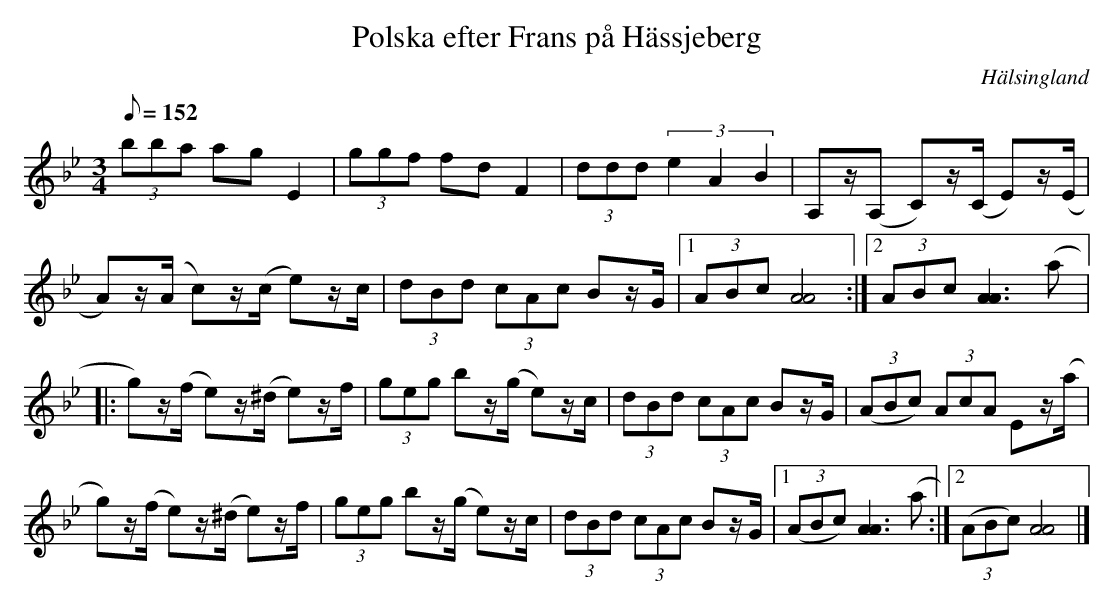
X:1
T:Polska efter Frans på Hässjeberg
O:Hälsingland
M:3/4
L:1/8
Q:152
K:Bb
(3bb-a a-g E2|(3gg-f f-d F2|(3ddd (3e2A2B2|
A,z/(A, C)z/(C/ E)z/(E/|A)z/(A/ c)z/(c/ e)z/c/|(3dBd (3cAc Bz/G/|[1(3ABc [A4A4]:|[2(3ABc [A3A3](a|:!
g)z/(f/ e)z/(^d/ e)z/f/|(3geg bz/(g/ e)z/c/|(3dBd (3cAc Bz/G/|((3ABc) (3AcA Ez/(a/|!
g)z/(f/ e)z/(^d/ e)z/f/|(3geg bz/(g/ e)z/c/|(3dBd (3cAc Bz/G/|[1((3ABc) [A3A3](a:|[2((3ABc) [A4A4]|]
